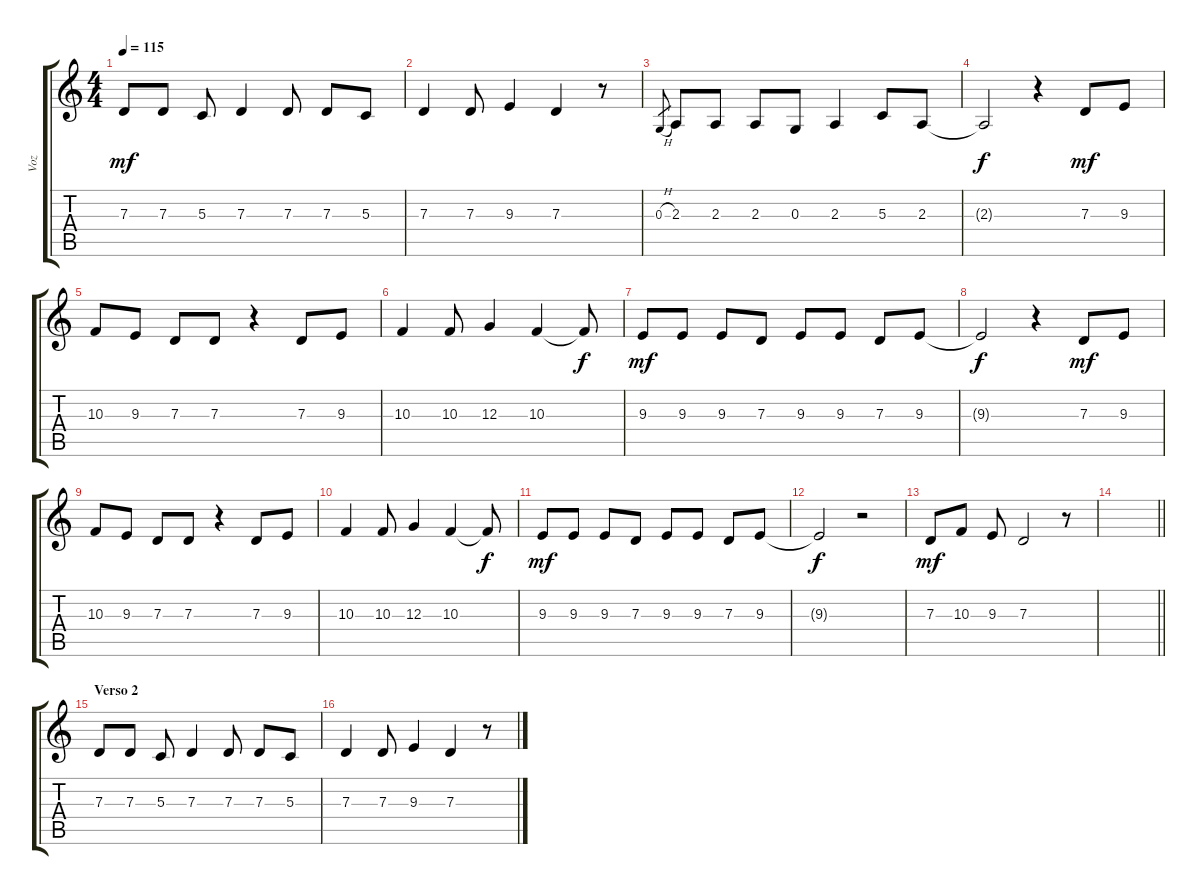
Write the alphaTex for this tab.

\track ("Voz" "Voz") {instrument clarinet}
\staff {score tabs}
\tuning (E4 B3 G3 D3 A2 E2) {hide}
\ts (4 4)
\tempo 115
\clef g2
\ks c
7.3.8{dy mf} 7.3.8 5.3.8 7.3.4 7.3.8 7.3.8 5.3.8 |
7.3.4 7.3.8 9.3.4 7.3.4 r.8 |
0.3{h}.8{gr} 2.3.8 2.3.8 2.3.8 0.3.8 2.3.4 5.3.8 2.3.8 |
2.3{t}.2{dy f} r.4 7.3.8{dy mf} 9.3.8 |
10.3.8 9.3.8 7.3.8 7.3.8 r.4 7.3.8 9.3.8 |
10.3.4 10.3.8 12.3.4 10.3.4 10.3{t}.8{dy f} |
9.3.8{dy mf} 9.3.8 9.3.8 7.3.8 9.3.8 9.3.8 7.3.8 9.3.8 |
9.3{t}.2{dy f} r.4 7.3.8{dy mf} 9.3.8 |
10.3.8 9.3.8 7.3.8 7.3.8 r.4 7.3.8 9.3.8 |
10.3.4 10.3.8 12.3.4 10.3.4 10.3{t}.8{dy f} |
9.3.8{dy mf} 9.3.8 9.3.8 7.3.8 9.3.8 9.3.8 7.3.8 9.3.8 |
9.3{t}.2{dy f} r.2 |
7.3.8{dy mf} 10.3.8 9.3.8 7.3.2 r.8 |
\barLineRight lightlight
|
\section ("" "Verso 2")
7.3.8 7.3.8 5.3.8 7.3.4 7.3.8 7.3.8 5.3.8 |
7.3.4 7.3.8 9.3.4 7.3.4 r.8
